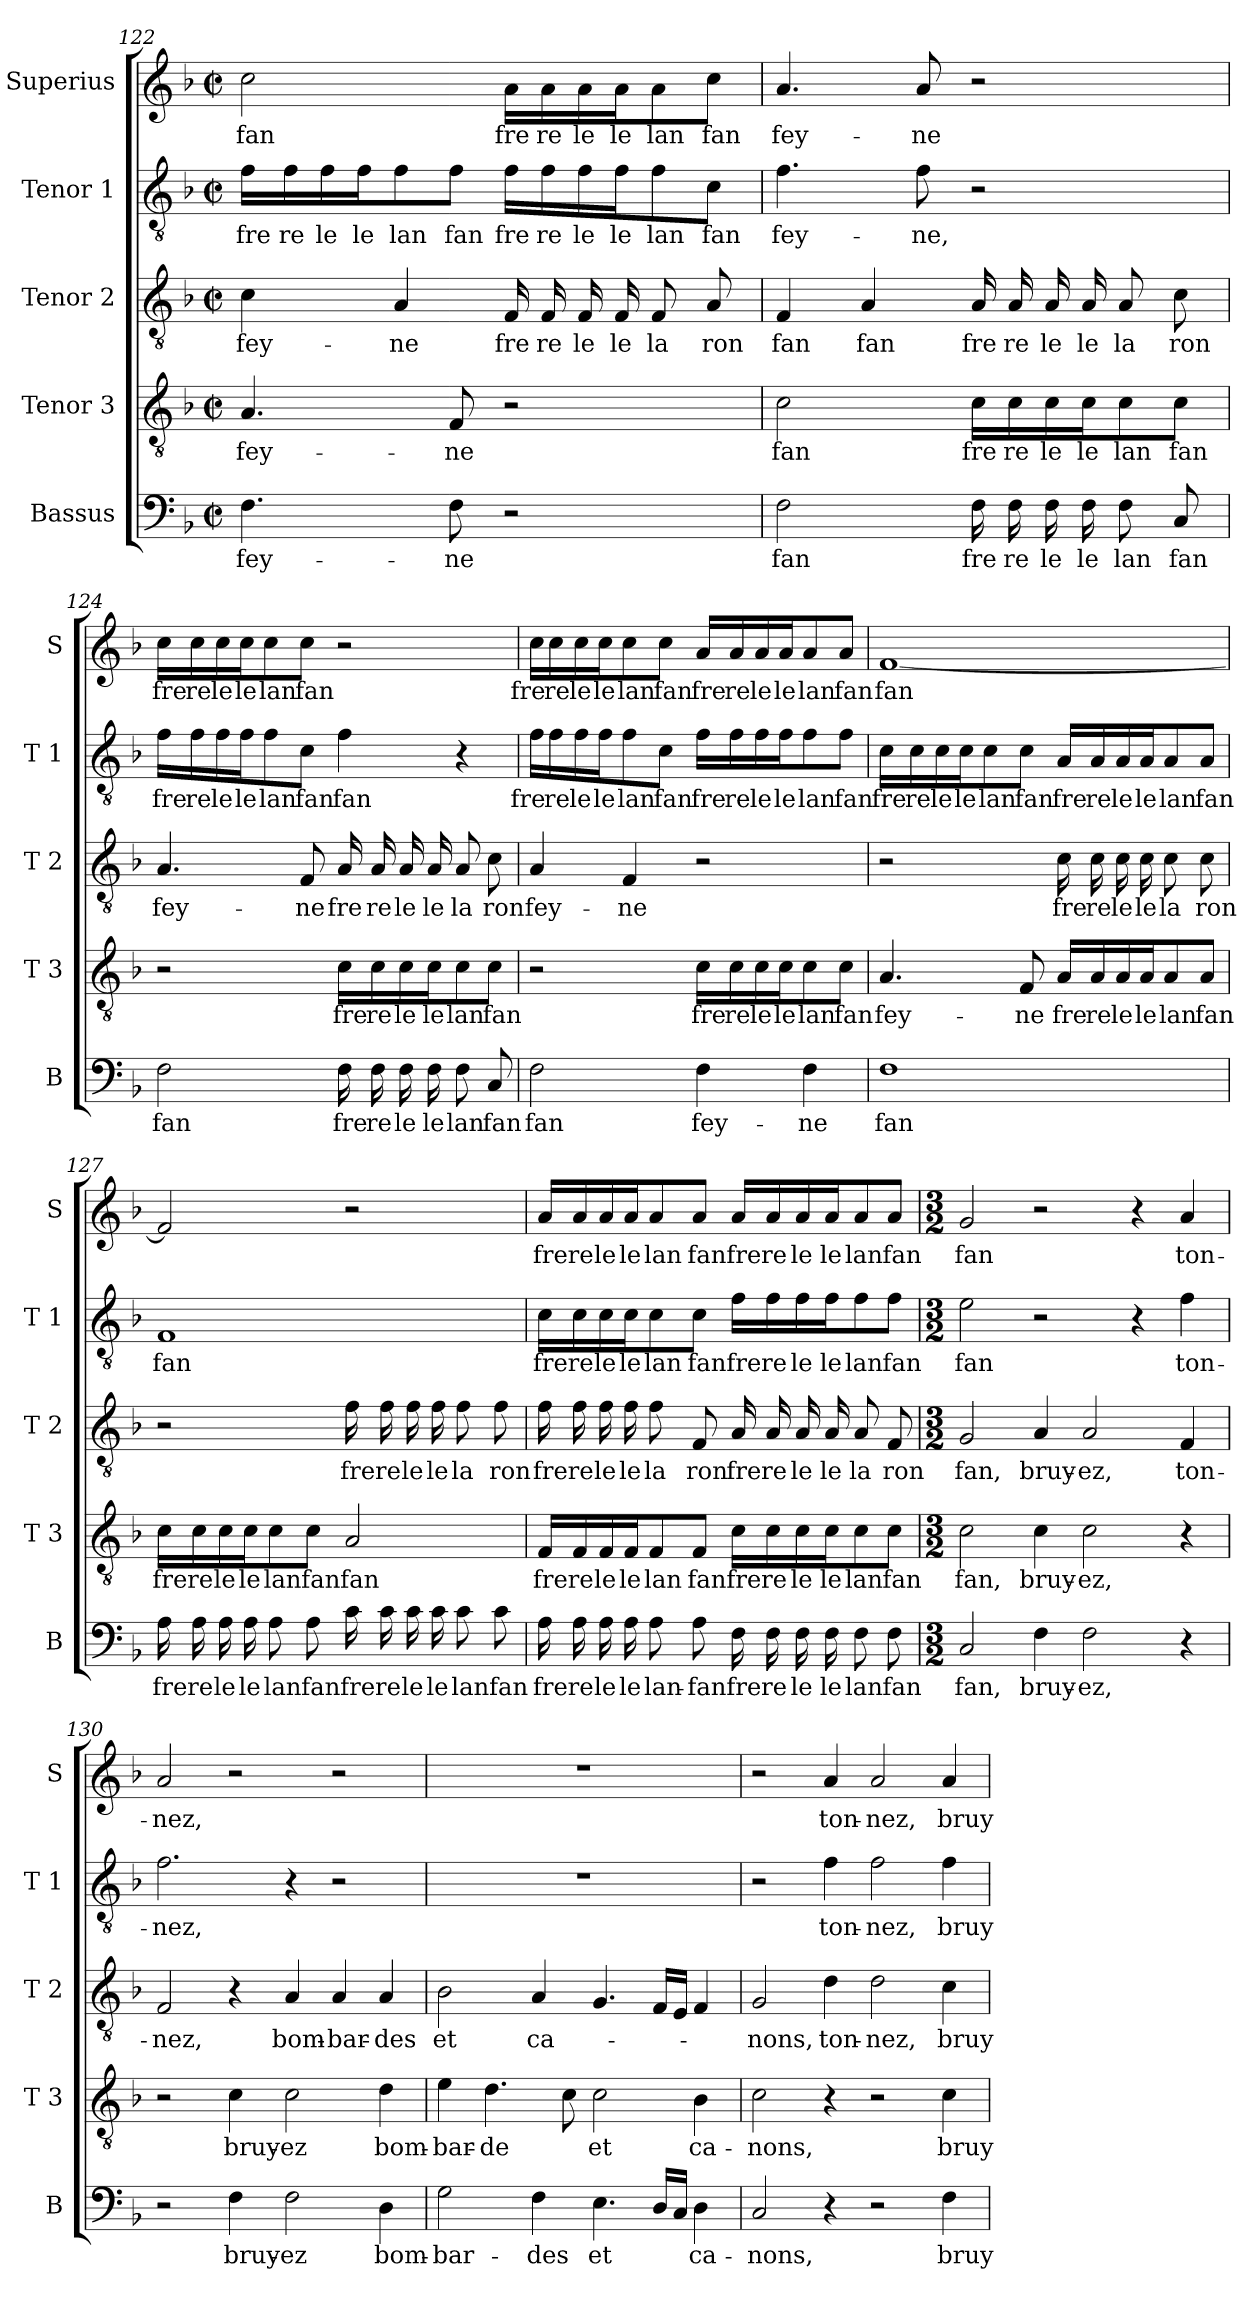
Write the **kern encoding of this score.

**kern	**text	**kern	**text	**kern	**text	**kern	**text	**kern	**text
*part5	*part5	*part4	*part4	*part3	*part3	*part2	*part2	*part1	*part1
*staff5	*staff5	*staff4	*staff4	*staff3	*staff3	*staff2	*staff2	*staff1	*staff1
*I"Bassus	*	*I"Tenor 3	*	*I"Tenor 2	*	*I"Tenor 1	*	*I"Superius	*
*I'B	*	*I'T 3	*	*I'T 2	*	*I'T 1	*	*I'S	*
*clefF4	*	*clefGv2	*	*clefGv2	*	*clefGv2	*	*clefG2	*
*k[b-]	*	*k[b-]	*	*k[b-]	*	*k[b-]	*	*k[b-]	*
*F:	*	*F:	*	*F:	*	*F:	*	*F:	*
*M2/2	*	*M2/2	*	*M2/2	*	*M2/2	*	*M2/2	*
*met(c|)	*	*met(c|)	*	*met(c|)	*	*met(c|)	*	*met(c|)	*
=122	=122	=122	=122	=122	=122	=122	=122	=122	=122
4.F\	fey-	4.A/	fey-	4c\	fey-	16f\LL	fre	2cc\	fan
.	.	.	.	.	.	16f\	re	.	.
.	.	.	.	.	.	16f\	le	.	.
.	.	.	.	.	.	16f\J	le	.	.
.	.	.	.	4A/	-ne	8f\	lan	.	.
8F\	-ne	8F/	-ne	.	.	8f\J	fan	.	.
2r	.	2r	.	16F/	fre	16f\LL	fre	16a\LL	fre
.	.	.	.	16F/	re	16f\	re	16a\	re
.	.	.	.	16F/	le	16f\	le	16a\	le
.	.	.	.	16F/	le	16f\J	le	16a\J	le
.	.	.	.	8F/	la	8f\	lan	8a\	lan
.	.	.	.	8A/	ron	8c\J	fan	8cc\J	fan
!!LO:LB:g=z
=123	=123	=123	=123	=123	=123	=123	=123	=123	=123
2F\	fan	2c\	fan	4F/	fan	4.f\	fey-	4.a/	fey-
.	.	.	.	4A/	fan	.	.	.	.
.	.	.	.	.	.	8f\	-ne,	8a/	-ne
16F\	fre	16c\LL	fre	16A/	fre	2r	.	2r	.
16F\	re	16c\	re	16A/	re	.	.	.	.
16F\	le	16c\	le	16A/	le	.	.	.	.
16F\	le	16c\J	le	16A/	le	.	.	.	.
8F\	lan	8c\	lan	8A/	la	.	.	.	.
8C/	fan	8c\J	fan	8c\	ron	.	.	.	.
=124	=124	=124	=124	=124	=124	=124	=124	=124	=124
2F\	fan	2r	.	4.A/	fey-	16f\LL	fre	16cc\LL	fre
.	.	.	.	.	.	16f\	re	16cc\	re
.	.	.	.	.	.	16f\	le	16cc\	le
.	.	.	.	.	.	16f\J	le	16cc\J	le
.	.	.	.	.	.	8f\	lan	8cc\	lan
.	.	.	.	8F/	-ne	8c\J	fan	8cc\J	fan
16F\	fre	16c\LL	fre	16A/	fre	4f\	fan	2r	.
16F\	re	16c\	re	16A/	re	.	.	.	.
16F\	le	16c\	le	16A/	le	.	.	.	.
16F\	le	16c\J	le	16A/	le	.	.	.	.
8F\	lan	8c\	lan	8A/	la	4r	.	.	.
8C/	fan	8c\J	fan	8c\	ron	.	.	.	.
!!LO:LB:g=z
=125	=125	=125	=125	=125	=125	=125	=125	=125	=125
2F\	fan	2r	.	4A/	fey-	16f\LL	fre	16cc\LL	fre
.	.	.	.	.	.	16f\	re	16cc\	re
.	.	.	.	.	.	16f\	le	16cc\	le
.	.	.	.	.	.	16f\J	le	16cc\J	le
.	.	.	.	4F/	-ne	8f\	lan	8cc\	lan
.	.	.	.	.	.	8c\J	fan	8cc\J	fan
4F\	fey-	16c\LL	fre	2r	.	16f\LL	fre	16a/LL	fre
.	.	16c\	re	.	.	16f\	re	16a/	re
.	.	16c\	le	.	.	16f\	le	16a/	le
.	.	16c\J	le	.	.	16f\J	le	16a/J	le
4F\	-ne	8c\	lan	.	.	8f\	lan	8a/	lan
.	.	8c\J	fan	.	.	8f\J	fan	8a/J	fan
=126	=126	=126	=126	=126	=126	=126	=126	=126	=126
1F	fan	4.A/	fey-	2r	.	16c\LL	fre	[1f	fan
.	.	.	.	.	.	16c\	re	.	.
.	.	.	.	.	.	16c\	le	.	.
.	.	.	.	.	.	16c\J	le	.	.
.	.	.	.	.	.	8c\	lan	.	.
.	.	8F/	-ne	.	.	8c\J	fan	.	.
.	.	16A/LL	fre	16c\	fre	16A/LL	fre	.	.
.	.	16A/	re	16c\	re	16A/	re	.	.
.	.	16A/	le	16c\	le	16A/	le	.	.
.	.	16A/J	le	16c\	le	16A/J	le	.	.
.	.	8A/	lan	8c\	la	8A/	lan	.	.
.	.	8A/J	fan	8c\	ron	8A/J	fan	.	.
!!LO:PB:g=z
=127	=127	=127	=127	=127	=127	=127	=127	=127	=127
16A\	fre	16c\LL	fre	2r	.	1F	fan	2f/]	.
16A\	re	16c\	re	.	.	.	.	.	.
16A\	le	16c\	le	.	.	.	.	.	.
16A\	le	16c\J	le	.	.	.	.	.	.
8A\	lan	8c\	lan	.	.	.	.	.	.
8A\	fan	8c\J	fan	.	.	.	.	.	.
16c\	fre	2A/	fan	16f\	fre	.	.	2r	.
16c\	re	.	.	16f\	re	.	.	.	.
16c\	le	.	.	16f\	le	.	.	.	.
16c\	le	.	.	16f\	le	.	.	.	.
8c\	lan	.	.	8f\	la	.	.	.	.
8c\	fan	.	.	8f\	ron	.	.	.	.
=128	=128	=128	=128	=128	=128	=128	=128	=128	=128
16A\	fre	16F/LL	fre	16f\	fre	16c\LL	fre	16a/LL	fre
16A\	re	16F/	re	16f\	re	16c\	re	16a/	re
16A\	le	16F/	le	16f\	le	16c\	le	16a/	le
16A\	le	16F/J	le	16f\	le	16c\J	le	16a/J	le
8A\	lan-	8F/	lan	8f\	la	8c\	lan	8a/	lan
8A\	-fan	8F/J	fan	8F/	ron	8c\J	fan	8a/J	fan
16F\	fre	16c\LL	fre	16A/	fre	16f\LL	fre	16a/LL	fre
16F\	re	16c\	re	16A/	re	16f\	re	16a/	re
16F\	le	16c\	le	16A/	le	16f\	le	16a/	le
16F\	le	16c\J	le	16A/	le	16f\J	le	16a/J	le
8F\	lan	8c\	lan	8A/	la	8f\	lan	8a/	lan
8F\	fan	8c\J	fan	8F/	ron	8f\J	fan	8a/J	fan
!!LO:LB:g=z
=129	=129	=129	=129	=129	=129	=129	=129	=129	=129
*M3/2	*	*M3/2	*	*M3/2	*	*M3/2	*	*M3/2	*
2C/	fan,	2c\	fan,	2G/	fan,	2e\	fan	2g/	fan
4F\	bruy-	4c\	bruy-	4A/	bruy-	2r	.	2r	.
2F\	-ez,	2c\	-ez,	2A/	-ez,	.	.	.	.
.	.	.	.	.	.	4r	.	4r	.
4r	.	4r	.	4F/	ton-	4f\	ton-	4a/	ton-
=130	=130	=130	=130	=130	=130	=130	=130	=130	=130
2r	.	2r	.	2F/	-nez,	2.f\	-nez,	2a/	-nez,
4F\	bruy-	4c\	bruy-	4r	.	.	.	2r	.
2F\	-ez	2c\	-ez	4A/	bom-	4r	.	.	.
.	.	.	.	4A/	-bar-	2r	.	2r	.
4D\	bom-	4d\	bom-	4A/	-des	.	.	.	.
=131	=131	=131	=131	=131	=131	=131	=131	=131	=131
2G\	-bar-	4e\	-bar-	2B-\	et	1.r	.	1.r	.
.	.	4.d\	-de	.	.	.	.	.	.
4F\	-des	.	.	4A/	ca-	.	.	.	.
.	.	8c\	.	.	.	.	.	.	.
4.E\	et	2c\	et	4.G/	.	.	.	.	.
16D/LL	.	.	.	16F/LL	.	.	.	.	.
16C/JJ	.	.	.	16E/JJ	.	.	.	.	.
4D\	ca-	4B-\	ca-	4F/	.	.	.	.	.
=132	=132	=132	=132	=132	=132	=132	=132	=132	=132
2C/	-nons,	2c\	-nons,	2G/	-nons,	2r	.	2r	.
4r	.	4r	.	4d\	ton-	4f\	ton-	4a/	ton-
2r	.	2r	.	2d\	-nez,	2f\	-nez,	2a/	-nez,
4F\	bruy-	4c\	bruy-	4c\	bruy-	4f\	bruy-	4a/	bruy-
=	=	=	=	=	=	=	=	=	=
*-	*-	*-	*-	*-	*-	*-	*-	*-	*-
